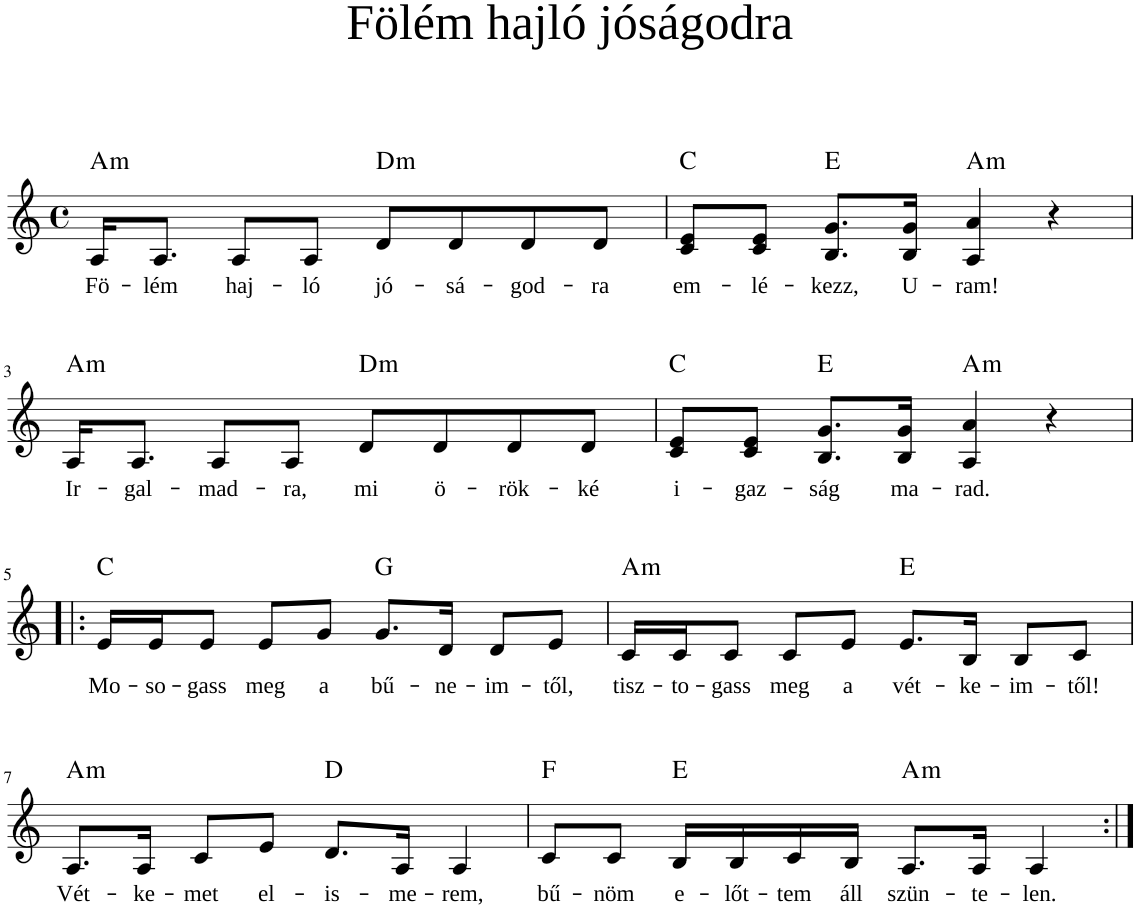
**kern	**text	**harte
*part1	*part1	*part1
*staff1	*staff1	*
*I"Piano	*	*
*I'Pno	*	*
*clefG2	*	*
*k[]	*	*
*M4/4	*	*
*met(c)	*	*
=1	=1	=1
!	!LO:LY:b	!LO:H:kt=m
16A/KL	Fö-	A:min
!	!LO:LY:b	!
8.A/J	-lém	.
!	!LO:LY:b	!
8A/L	haj-	.
!	!LO:LY:b	!
8A/J	-ló	.
!	!LO:LY:b	!LO:H:kt=m
8d/L	jó-	D:min
!	!LO:LY:b	!
8d/	-sá-	.
!	!LO:LY:b	!
8d/	-god-	.
!	!LO:LY:b	!
8d/J	-ra	.
=2	=2	=2
!	!LO:LY:b	!
8c/ 8e/L	em-	C:maj
!	!LO:LY:b	!
8c/ 8e/J	-lé-	.
!	!LO:LY:b	!
8.B/ 8.gn/L	-kezz,	E:maj
!	!LO:LY:b	!
16B/ 16g/Jk	U-	.
!	!LO:LY:b	!LO:H:kt=m
4A/ 4a/	-ram!	A:min
4r	.	.
!!LO:LB:g=z
=3	=3	=3
!	!LO:LY:b	!LO:H:kt=m
16A/KL	Ir-	A:min
!	!LO:LY:b	!
8.A/J	-gal-	.
!	!LO:LY:b	!
8A/L	-mad-	.
!	!LO:LY:b	!
8A/J	-ra,	.
!	!LO:LY:b	!LO:H:kt=m
8d/L	mi	D:min
!	!LO:LY:b	!
8d/	ö-	.
!	!LO:LY:b	!
8d/	-rök-	.
!	!LO:LY:b	!
8d/J	-ké	.
=4	=4	=4
!	!LO:LY:b	!
8c/ 8e/L	i-	C:maj
!	!LO:LY:b	!
8c/ 8e/J	-gaz-	.
!	!LO:LY:b	!
8.B/ 8.gn/L	-ság	E:maj
!	!LO:LY:b	!
16B/ 16g/Jk	ma-	.
!	!LO:LY:b	!LO:H:kt=m
4A/ 4a/	-rad.	A:min
4r	.	.
!!LO:LB:g=z
=5!|:	=5!|:	=5!|:
!	!LO:LY:b	!
16e/LL	Mo-	C:maj
!	!LO:LY:b	!
16e/J	-so-	.
!	!LO:LY:b	!
8e/J	-gass	.
!	!LO:LY:b	!
8e/L	meg	.
!	!LO:LY:b	!
8g/J	a	.
!	!LO:LY:b	!
8.g/L	bű-	G:maj
!	!LO:LY:b	!
16d/Jk	-ne-	.
!	!LO:LY:b	!
8d/L	-im-	.
!	!LO:LY:b	!
8e/J	-től,	.
=6	=6	=6
!	!LO:LY:b	!LO:H:kt=m
16c/LL	tisz-	A:min
!	!LO:LY:b	!
16c/J	-to-	.
!	!LO:LY:b	!
8c/J	-gass	.
!	!LO:LY:b	!
8c/L	meg	.
!	!LO:LY:b	!
8e/J	a	.
!	!LO:LY:b	!
8.e/L	vét-	E:maj
!	!LO:LY:b	!
16B/Jk	-ke-	.
!	!LO:LY:b	!
8B/L	-im-	.
!	!LO:LY:b	!
8c/J	-től!	.
!!LO:LB:g=z
=7	=7	=7
!	!LO:LY:b	!LO:H:kt=m
8.A/L	Vét-	A:min
!	!LO:LY:b	!
16A/Jk	-ke-	.
!	!LO:LY:b	!
8c/L	-met	.
!	!LO:LY:b	!
8e/J	el-	.
!	!LO:LY:b	!
8.d/L	-is-	D:maj
!	!LO:LY:b	!
16A/Jk	-me-	.
!	!LO:LY:b	!
4A/	-rem,	.
=8	=8	=8
!	!LO:LY:b	!
8c/L	bű-	F:maj
!	!LO:LY:b	!
8c/J	-nöm	.
!	!LO:LY:b	!
16B/LL	e-	E:maj
!	!LO:LY:b	!
16B/	-lőt-	.
!	!LO:LY:b	!
16c/	-tem	.
!	!LO:LY:b	!
16B/JJ	áll	.
!	!LO:LY:b	!LO:H:kt=m
8.A/L	szün-	A:min
!	!LO:LY:b	!
16A/Jk	-te-	.
!	!LO:LY:b	!
4A/	-len.	.
=:|!	=:|!	=:|!
*-	*-	*-
